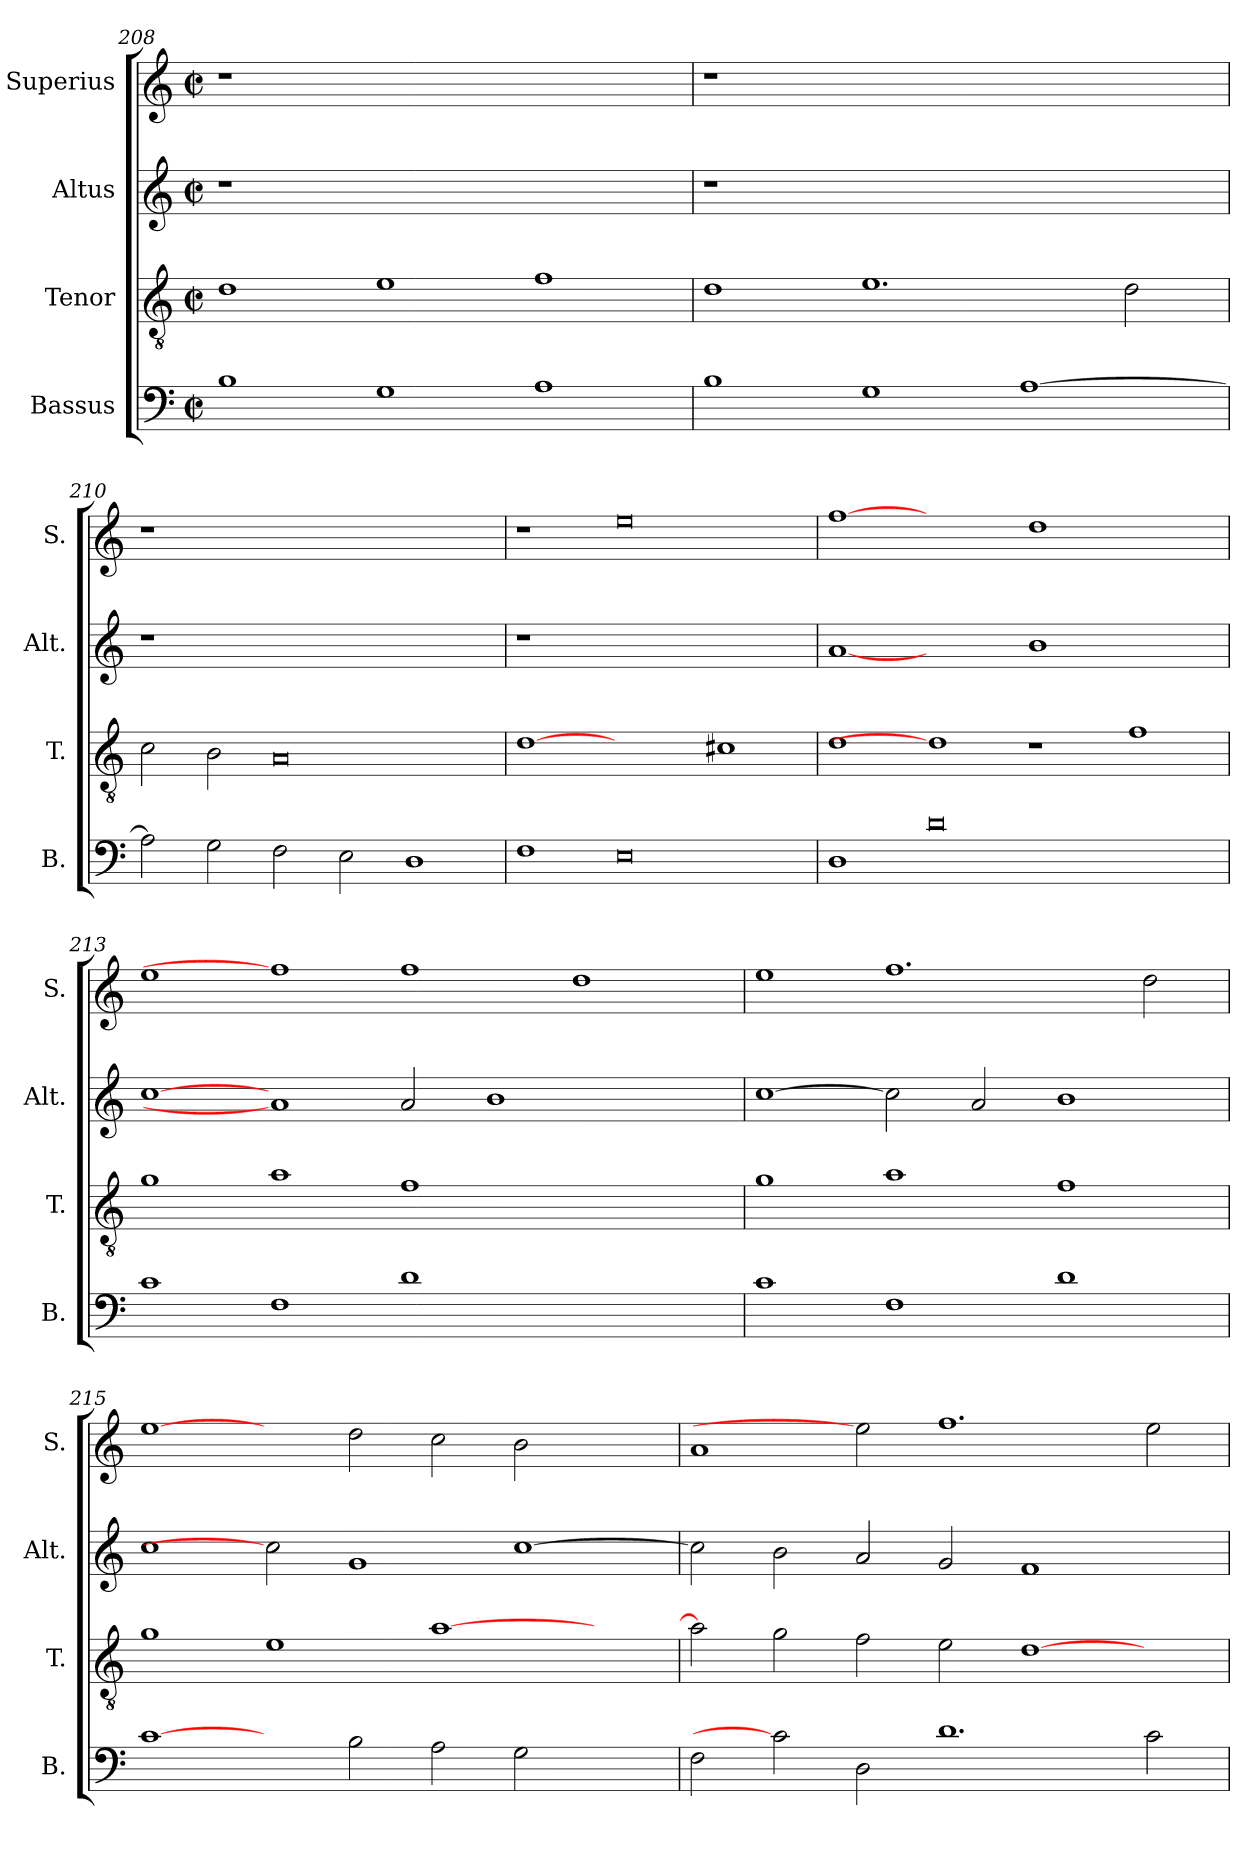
**kern	**kern	**kern	**kern
*part4	*part3	*part2	*part1
*staff4	*staff3	*staff2	*staff1
*I"Bassus	*I"Tenor	*I"Altus	*I"Superius
*I'B.	*I'T.	*I'Alt.	*I'S.
*clefF4	*clefGv2	*clefG2	*clefG2
*	*ITrd7c12	*	*
*k[]	*k[]	*k[]	*k[]
*C:	*C:	*C:	*C:
*M2/2	*M2/2	*M2/2	*M2/2
*met(c|)	*met(c|)	*met(c|)	*met(c|)
=208	=208	=208	=208
!	!	!LO:N:vis=1	!LO:N:vis=1
1Bi	1Di	1r	1r
1Gi	1Ei	0ryy	0ryy
1Ai	1Fi	.	.
=209	=209	=209	=209
!	!	!LO:N:vis=1	!LO:N:vis=1
1Bi	1Di	1r	1r
1Gi	1.Ei	0ryy	0ryy
[>1Ai	.	.	.
.	2Di\	.	.
!!LO:LB:g=z
=210	=210	=210	=210
!	!	!LO:N:vis=1	!LO:N:vis=1
2Ai\]	2Ci\	1r	1r
2Gi\	2BBi\	.	.
2Fi\	0AAi	0ryy	0ryy
2Ei\	.	.	.
1Di	.	.	.
=211	=211	=211	=211
!	!	!LO:N:vis=1	!
1Fi	[1Di	1r	1r
0Ei	1ryy	0ryy	0eei
.	1C#Xi	.	.
=212	=212	=212	=212
1Di	1Di	[1ai	[1ffi
0di	1Di]	1ryy	1ryy
.	1r	1bi	1ddi
1ryy	1Fi	1ryy	1ryy
=213	=213	=213	=213
1ci	1Gi	[1cci	1eei
1Fi	1Ai	1ai]	1ffi]
1di	1Fi	2ai/	1ffi
.	.	1bi	.
1ryy	1ryy	.	1ddi
.	.	2ryy	.
!!LO:LB:g=z
=214	=214	=214	=214
1ci	1Gi	[1cci	1eei
1Fi	1Ai	2cci]	1.ffi
.	.	2ai/	.
1di	1Fi	1bi	.
.	.	.	2ddi\
=215	=215	=215	=215
[1ci	1Gi	1cci	[1eei
2ryy	1Ei	2cci]	2ryy
2Bi\	.	1gi	2ddi\
2Ai\	[>1Ai	.	2cci\
2Gi\	.	[>1cci	2bi\
2ryy	2ryy	.	2ryy
=216	=216	=216	=216
2Fi\	2Ai\]	2cci\]	1ai
2ci]	2Gi\	2bi\	.
2Di\	2Fi\	2ai/	2eei]
1.di	2Ei\	2gi/	1.ffi
.	[>1Di	1fi	.
2ci\	2ryy	2ryy	2eei\
=	=	=	=
*-	*-	*-	*-
